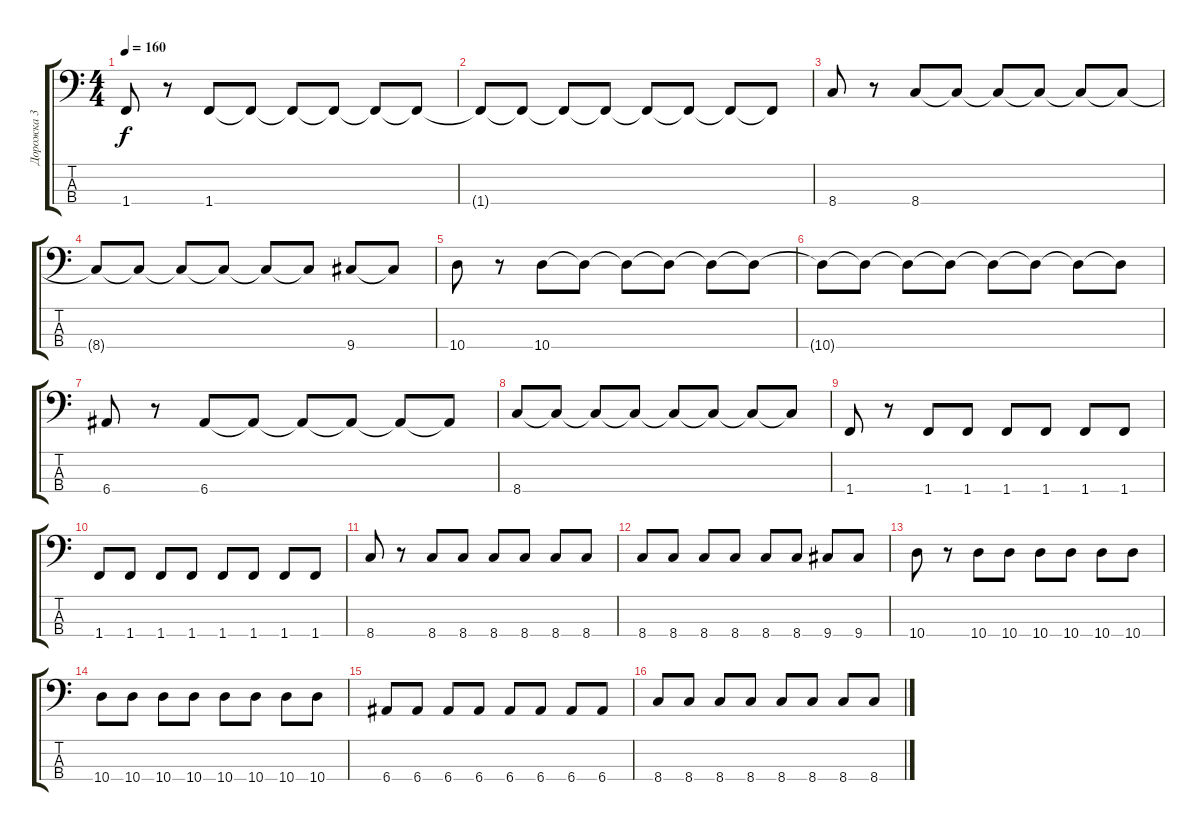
\track ("Дорожка 3" "Дорожка 3") {instrument electricbasspick}
\staff {score tabs}
\tuning (G2 D2 A1 E1) {hide}
\ts (4 4)
\tempo 160
\clef f4
\ks c
1.4.8{dy f} r.8 1.4.8 1.4{t}.8 1.4{t}.8 1.4{t}.8 1.4{t}.8 1.4{t}.8 |
1.4{t}.8 1.4{t}.8 1.4{t}.8 1.4{t}.8 1.4{t}.8 1.4{t}.8 1.4{t}.8 1.4{t}.8 |
8.4.8 r.8 8.4.8 8.4{t}.8 8.4{t}.8 8.4{t}.8 8.4{t}.8 8.4{t}.8 |
8.4{t}.8 8.4{t}.8 8.4{t}.8 8.4{t}.8 8.4{t}.8 8.4{t}.8 9.4.8 9.4{t}.8 |
10.4.8 r.8 10.4.8 10.4{t}.8 10.4{t}.8 10.4{t}.8 10.4{t}.8 10.4{t}.8 |
10.4{t}.8 10.4{t}.8 10.4{t}.8 10.4{t}.8 10.4{t}.8 10.4{t}.8 10.4{t}.8 10.4{t}.8 |
6.4.8 r.8 6.4.8 6.4{t}.8 6.4{t}.8 6.4{t}.8 6.4{t}.8 6.4{t}.8 |
8.4.8 8.4{t}.8 8.4{t}.8 8.4{t}.8 8.4{t}.8 8.4{t}.8 8.4{t}.8 8.4{t}.8 |
1.4.8 r.8 1.4.8 1.4.8 1.4.8 1.4.8 1.4.8 1.4.8 |
1.4.8 1.4.8 1.4.8 1.4.8 1.4.8 1.4.8 1.4.8 1.4.8 |
8.4.8 r.8 8.4.8 8.4.8 8.4.8 8.4.8 8.4.8 8.4.8 |
8.4.8 8.4.8 8.4.8 8.4.8 8.4.8 8.4.8 9.4.8 9.4.8 |
10.4.8 r.8 10.4.8 10.4.8 10.4.8 10.4.8 10.4.8 10.4.8 |
10.4.8 10.4.8 10.4.8 10.4.8 10.4.8 10.4.8 10.4.8 10.4.8 |
6.4.8 6.4.8 6.4.8 6.4.8 6.4.8 6.4.8 6.4.8 6.4.8 |
8.4.8 8.4.8 8.4.8 8.4.8 8.4.8 8.4.8 8.4.8 8.4.8
